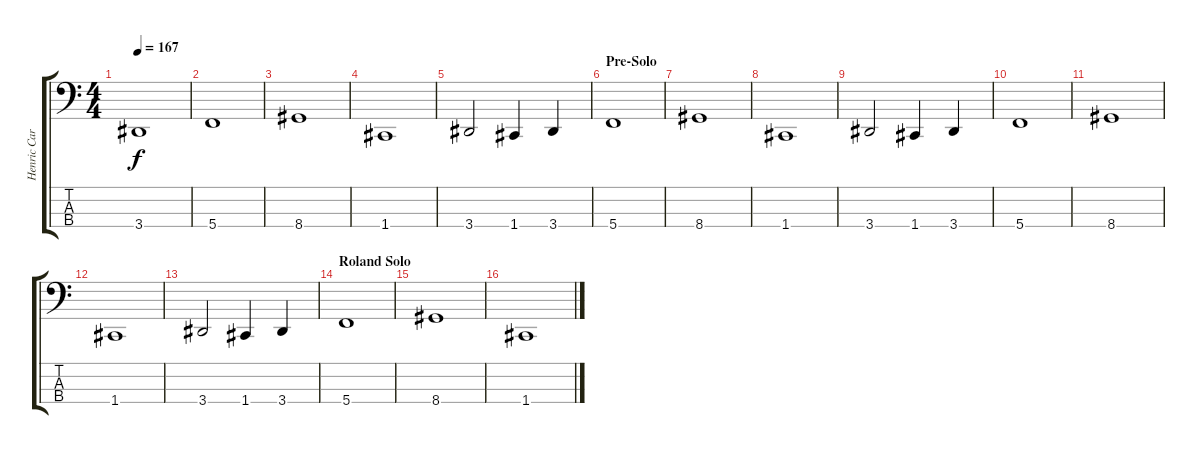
\track ("Henric Carlsson" "Henric Car") {instrument electricbassfinger}
\staff {score tabs}
\tuning (F2 C2 G1 C1) {hide}
\ts (4 4)
\tempo 167
\clef f4
\ks c
3.4.1{dy f} |
5.4.1 |
8.4.1 |
1.4.1 |
3.4.2 1.4.4 3.4.4 |
\section ("" "Pre-Solo")
5.4.1 |
8.4.1 |
1.4.1 |
3.4.2 1.4.4 3.4.4 |
5.4.1 |
8.4.1 |
1.4.1 |
3.4.2 1.4.4 3.4.4 |
\section ("" "Roland Solo")
5.4.1 |
8.4.1 |
1.4.1
